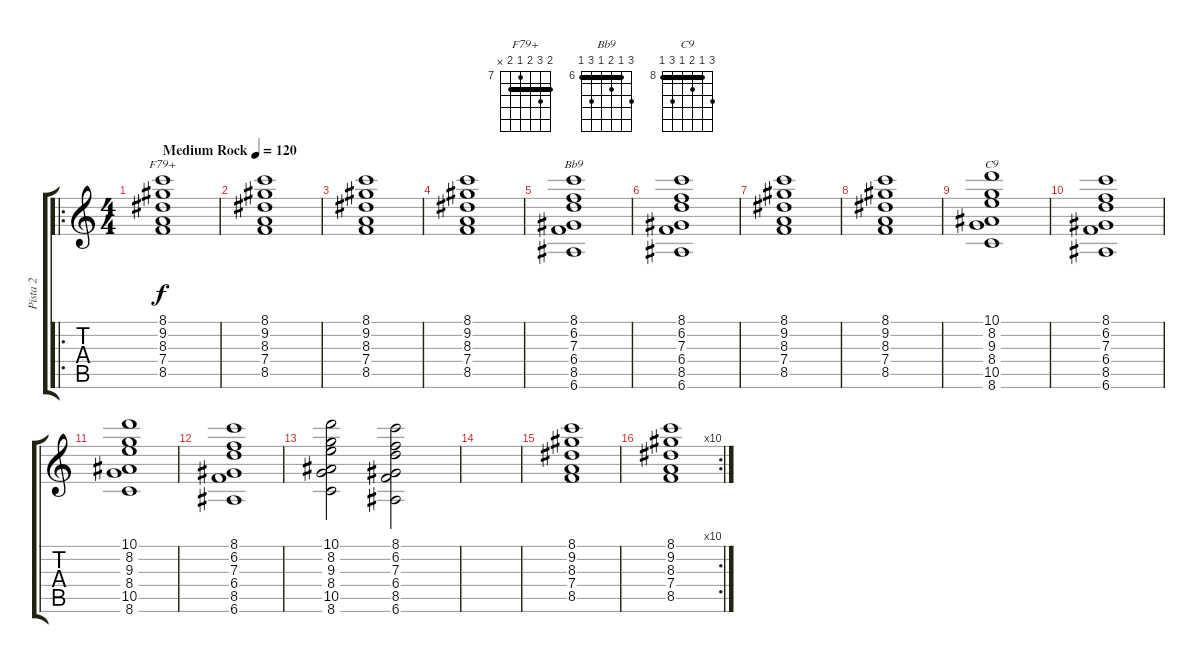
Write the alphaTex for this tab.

\track ("Pista 2" "Pista 2") {instrument electricbassfinger}
\staff {score tabs}
\tuning (E4 B3 G3 D3 A2 E2) {hide}
\chord ("F79+" 8 9 8 7 8 x) {firstfret 7 barre 8}
\chord ("Bb9" 8 6 7 6 8 6) {firstfret 6 barre 6}
\chord ("C9" 10 8 9 8 10 8) {firstfret 8 barre 8}
\ro
\ts (4 4)
\tempo (120 "Medium Rock")
\clef g2
\ks c
(8.1 9.2 8.3 7.4 8.5).1{ch "F79+" dy f instrument electricbassfinger} |
(8.1 9.2 8.3 7.4 8.5).1 |
(8.1 9.2 8.3 7.4 8.5).1 |
(8.1 9.2 8.3 7.4 8.5).1 |
(8.1 6.2 7.3 6.4 8.5 6.6).1{ch "Bb9"} |
(8.1 6.2 7.3 6.4 8.5 6.6).1 |
(8.1 9.2 8.3 7.4 8.5).1 |
(8.1 9.2 8.3 7.4 8.5).1 |
(10.1 8.2 9.3 8.4 10.5 8.6).1{ch "C9"} |
(8.1 6.2 7.3 6.4 8.5 6.6).1 |
(10.1 8.2 9.3 8.4 10.5 8.6).1 |
(8.1 6.2 7.3 6.4 8.5 6.6).1 |
(10.1 8.2 9.3 8.4 10.5 8.6).2 (8.1 6.2 7.3 6.4 8.5 6.6).2 |
|
(8.1 9.2 8.3 7.4 8.5).1 |
\rc 10
(8.1 9.2 8.3 7.4 8.5).1
